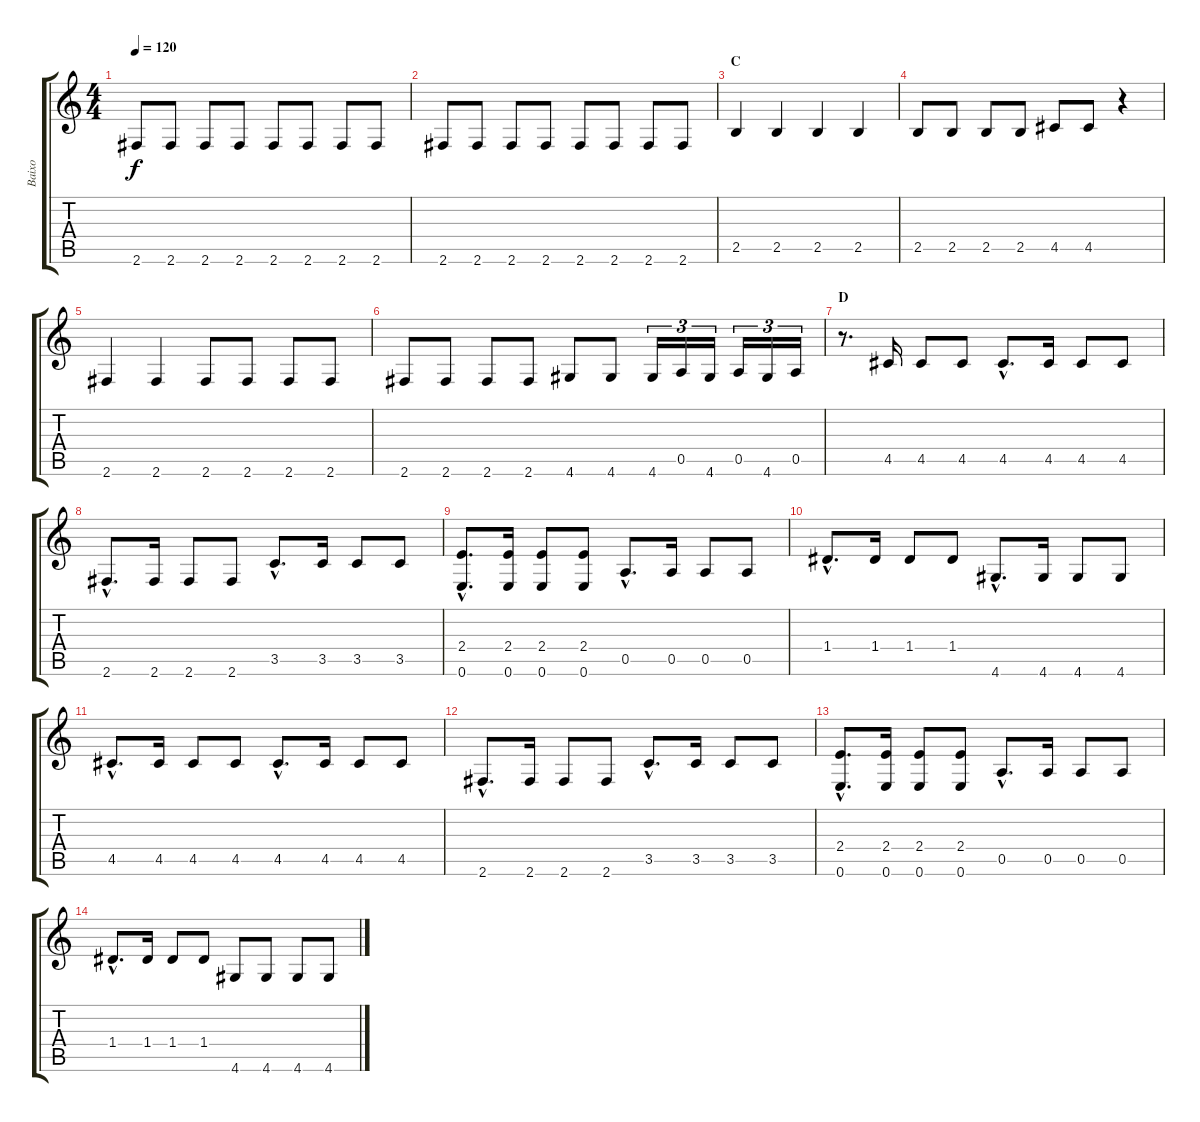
\track ("Baixo" "Baixo") {instrument electricbassfinger}
\staff {score tabs}
\tuning (E4 B3 G3 D3 A2 E2) {hide}
\ts (4 4)
\tempo 120
\clef g2
\ks c
2.6.8{dy f} 2.6.8 2.6.8 2.6.8 2.6.8 2.6.8 2.6.8 2.6.8 |
2.6.8 2.6.8 2.6.8 2.6.8 2.6.8 2.6.8 2.6.8 2.6.8 |
\section ("" "C")
2.5.4 2.5.4 2.5.4 2.5.4 |
2.5.8 2.5.8 2.5.8 2.5.8 4.5.8 4.5.8 r.4 |
2.6.4 2.6.4 2.6.8 2.6.8 2.6.8 2.6.8 |
2.6.8 2.6.8 2.6.8 2.6.8 4.6.8 4.6.8 4.6.16{tu (3 2)} 0.5.16{tu (3 2)} 4.6.16{tu (3 2)} 0.5.16{tu (3 2)} 4.6.16{tu (3 2)} 0.5.16{tu (3 2)} |
\section ("" "D")
r.8{d} 4.5.16 4.5.8 4.5.8 4.5{hac}.8{d} 4.5.16 4.5.8 4.5.8 |
2.6{hac}.8{d} 2.6.16 2.6.8 2.6.8 3.5{hac}.8{d} 3.5.16 3.5.8 3.5.8 |
(2.4{hac} 0.6{hac}).8{d} (2.4 0.6).16 (2.4 0.6).8 (2.4 0.6).8 0.5{hac}.8{d} 0.5.16 0.5.8 0.5.8 |
1.4{hac}.8{d} 1.4.16 1.4.8 1.4.8 4.6{hac}.8{d} 4.6.16 4.6.8 4.6.8 |
4.5{hac}.8{d} 4.5.16 4.5.8 4.5.8 4.5{hac}.8{d} 4.5.16 4.5.8 4.5.8 |
2.6{hac}.8{d} 2.6.16 2.6.8 2.6.8 3.5{hac}.8{d} 3.5.16 3.5.8 3.5.8 |
(2.4{hac} 0.6{hac}).8{d} (2.4 0.6).16 (2.4 0.6).8 (2.4 0.6).8 0.5{hac}.8{d} 0.5.16 0.5.8 0.5.8 |
1.4{hac}.8{d} 1.4.16 1.4.8 1.4.8 4.6.8 4.6.8 4.6.8 4.6.8
